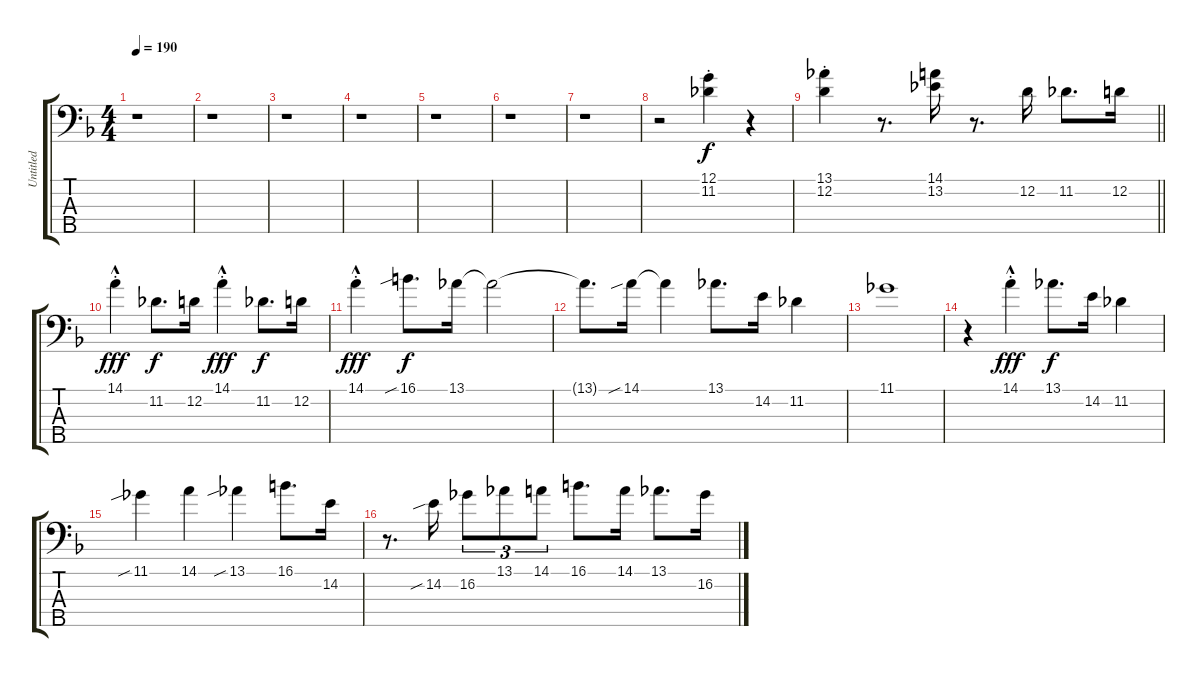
\track ("Untitled" "Untitled") {instrument electricbassfinger}
\staff {score tabs}
\tuning (G2 D2 A1 E1 B0) {hide}
\ts (4 4)
\tempo 190
\clef f4
\ks f
r.1{dy f} |
r.1 |
r.1 |
r.1 |
r.1 |
r.1 |
r.1 |
r.2 (12.1{st} 11.2{st}).4 r.4 |
\barLineRight lightlight
(13.1{st} 12.2{st}).4 r.8{d} (14.1 13.2).16 r.8{d} 12.2.16 11.2.8{d} 12.2.16 |
14.1{hac st}.4{dy fff} 11.2.8{d dy f} 12.2.16 14.1{hac st}.4{dy fff} 11.2.8{d dy f} 12.2.16 |
14.1{hac st}.4{dy fff} 16.1{sib}.8{d dy f} 13.1.16 13.1{t}.2 |
13.1{t}.8{d} 14.1{sib}.16 14.1{t}.4 13.1.8{d} 14.2.16 11.2.4 |
11.1.1 |
r.4 14.1{hac st}.4{dy fff} 13.1.8{d dy f} 14.2.16 11.2.4 |
11.1{sib}.4 14.1.4 13.1{sib}.4 16.1.8{d} 14.2.16 |
r.8{d} 14.2{sib}.16 16.2.8{tu (3 2)} 13.1.8{tu (3 2)} 14.1.8{tu (3 2)} 16.1.8{d} 14.1.16 13.1.8{d} 16.2.16
